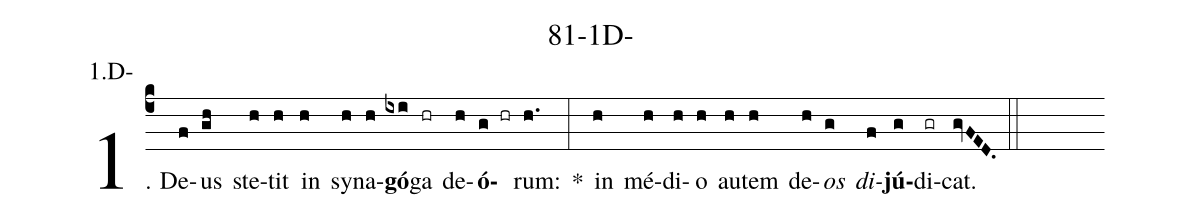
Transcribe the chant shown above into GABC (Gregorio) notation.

name: 81-1D-;
annotation: 1.D-;
%%
(c4)1. De(f)us(gh) ste(h)tit(h) in(h) sy(h)na(h)<b>gó</b>(ixi)ga(hr) de(h)<b>ó</b>(g hr)rum:(h.) *(:) in(h) mé(h)di(h)o(h) au(h)tem(h) de(h)<i>os</i>(g) <i>di</i>(f)<b>jú</b>(g)di(gr)cat.(gvFED.) (::)
